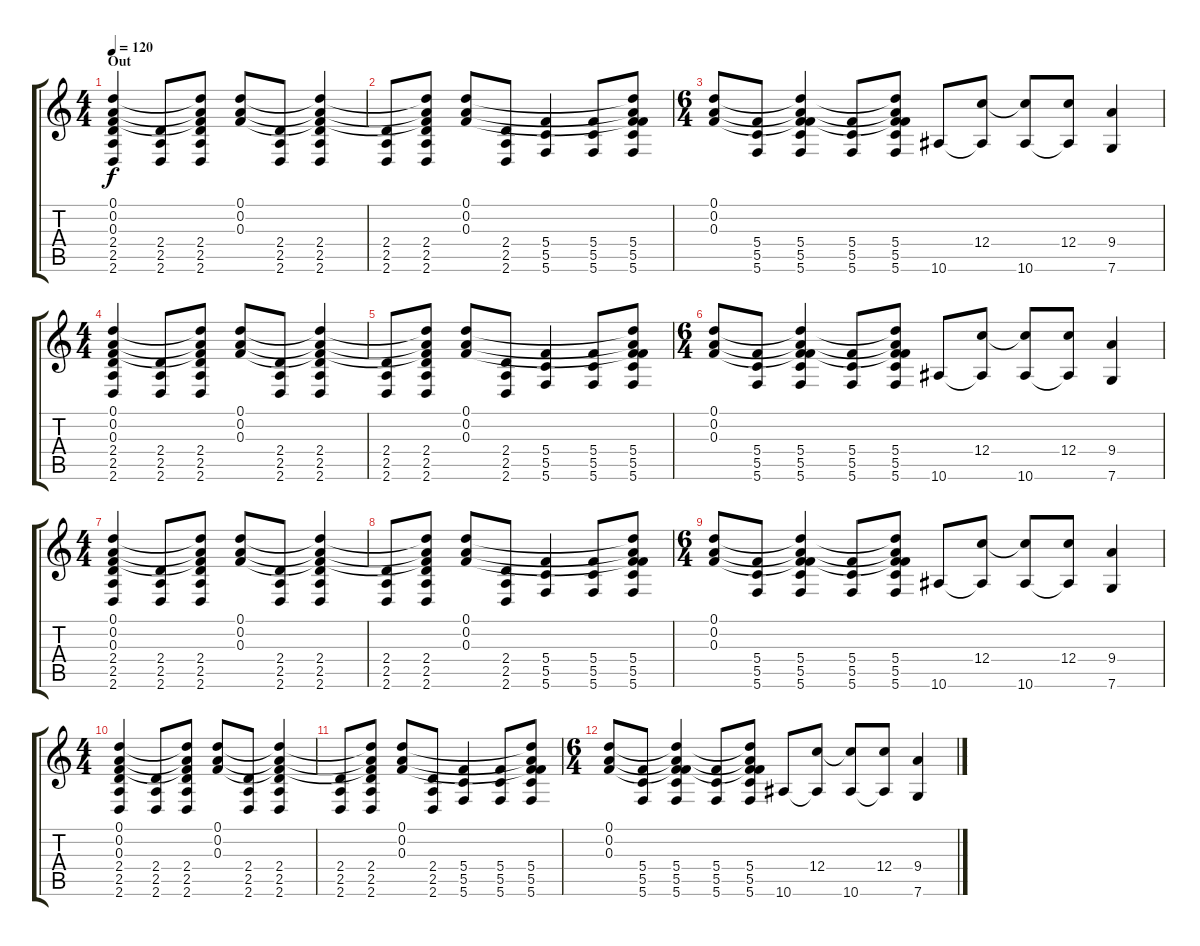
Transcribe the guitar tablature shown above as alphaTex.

\track "" {instrument overdrivenguitar}
\staff {score tabs}
\tuning (D4 A3 F3 C3 G2 C2) {hide}
\ts (4 4)
\section ("" "Out")
\tempo 120
\clef g2
\ks c
(0.1 0.2 0.3 2.4 2.5 2.6).4{dy f} (2.4 2.5 2.6).8 (0.1{t} 0.2{t} 0.3{t} 2.4 2.5 2.6).8 (0.1 0.2 0.3).8 (2.4 2.5 2.6).8 (0.1{t} 0.2{t} 0.3{t} 2.4 2.5 2.6).4 |
(2.4 2.5 2.6).8 (0.1{t} 0.2{t} 0.3{t} 2.4 2.5 2.6).8 (0.1 0.2 0.3).8 (2.4 2.5 2.6).8 (5.4 5.5 5.6).4 (5.4 5.5 5.6).8 (0.1{t} 0.2{t} 0.3{t} 5.4 5.5 5.6).8 |
\ts (6 4)
(0.1 0.2 0.3).8 (5.4 5.5 5.6).8 (0.1{t} 0.2{t} 0.3{t} 5.4 5.5 5.6).4 (5.4 5.5 5.6).8 (0.1{t} 0.2{t} 0.3{t} 5.4 5.5 5.6).8 10.6.8 (12.4 10.6{t}).8 (12.4{t} 10.6).8 (12.4 10.6{t}).8 (9.4 7.6).4 |
\ts (4 4)
(0.1 0.2 0.3 2.4 2.5 2.6).4 (2.4 2.5 2.6).8 (0.1{t} 0.2{t} 0.3{t} 2.4 2.5 2.6).8 (0.1 0.2 0.3).8 (2.4 2.5 2.6).8 (0.1{t} 0.2{t} 0.3{t} 2.4 2.5 2.6).4 |
(2.4 2.5 2.6).8 (0.1{t} 0.2{t} 0.3{t} 2.4 2.5 2.6).8 (0.1 0.2 0.3).8 (2.4 2.5 2.6).8 (5.4 5.5 5.6).4 (5.4 5.5 5.6).8 (0.1{t} 0.2{t} 0.3{t} 5.4 5.5 5.6).8 |
\ts (6 4)
(0.1 0.2 0.3).8 (5.4 5.5 5.6).8 (0.1{t} 0.2{t} 0.3{t} 5.4 5.5 5.6).4 (5.4 5.5 5.6).8 (0.1{t} 0.2{t} 0.3{t} 5.4 5.5 5.6).8 10.6.8 (12.4 10.6{t}).8 (12.4{t} 10.6).8 (12.4 10.6{t}).8 (9.4 7.6).4 |
\ts (4 4)
(0.1 0.2 0.3 2.4 2.5 2.6).4 (2.4 2.5 2.6).8 (0.1{t} 0.2{t} 0.3{t} 2.4 2.5 2.6).8 (0.1 0.2 0.3).8 (2.4 2.5 2.6).8 (0.1{t} 0.2{t} 0.3{t} 2.4 2.5 2.6).4 |
(2.4 2.5 2.6).8 (0.1{t} 0.2{t} 0.3{t} 2.4 2.5 2.6).8 (0.1 0.2 0.3).8 (2.4 2.5 2.6).8 (5.4 5.5 5.6).4 (5.4 5.5 5.6).8 (0.1{t} 0.2{t} 0.3{t} 5.4 5.5 5.6).8 |
\ts (6 4)
(0.1 0.2 0.3).8 (5.4 5.5 5.6).8 (0.1{t} 0.2{t} 0.3{t} 5.4 5.5 5.6).4 (5.4 5.5 5.6).8 (0.1{t} 0.2{t} 0.3{t} 5.4 5.5 5.6).8 10.6.8 (12.4 10.6{t}).8 (12.4{t} 10.6).8 (12.4 10.6{t}).8 (9.4 7.6).4 |
\ts (4 4)
(0.1 0.2 0.3 2.4 2.5 2.6).4 (2.4 2.5 2.6).8 (0.1{t} 0.2{t} 0.3{t} 2.4 2.5 2.6).8 (0.1 0.2 0.3).8 (2.4 2.5 2.6).8 (0.1{t} 0.2{t} 0.3{t} 2.4 2.5 2.6).4 |
(2.4 2.5 2.6).8 (0.1{t} 0.2{t} 0.3{t} 2.4 2.5 2.6).8 (0.1 0.2 0.3).8 (2.4 2.5 2.6).8 (5.4 5.5 5.6).4 (5.4 5.5 5.6).8 (0.1{t} 0.2{t} 0.3{t} 5.4 5.5 5.6).8 |
\ts (6 4)
(0.1 0.2 0.3).8 (5.4 5.5 5.6).8 (0.1{t} 0.2{t} 0.3{t} 5.4 5.5 5.6).4 (5.4 5.5 5.6).8 (0.1{t} 0.2{t} 0.3{t} 5.4 5.5 5.6).8 10.6.8 (12.4 10.6{t}).8 (12.4{t} 10.6).8 (12.4 10.6{t}).8 (9.4 7.6).4
